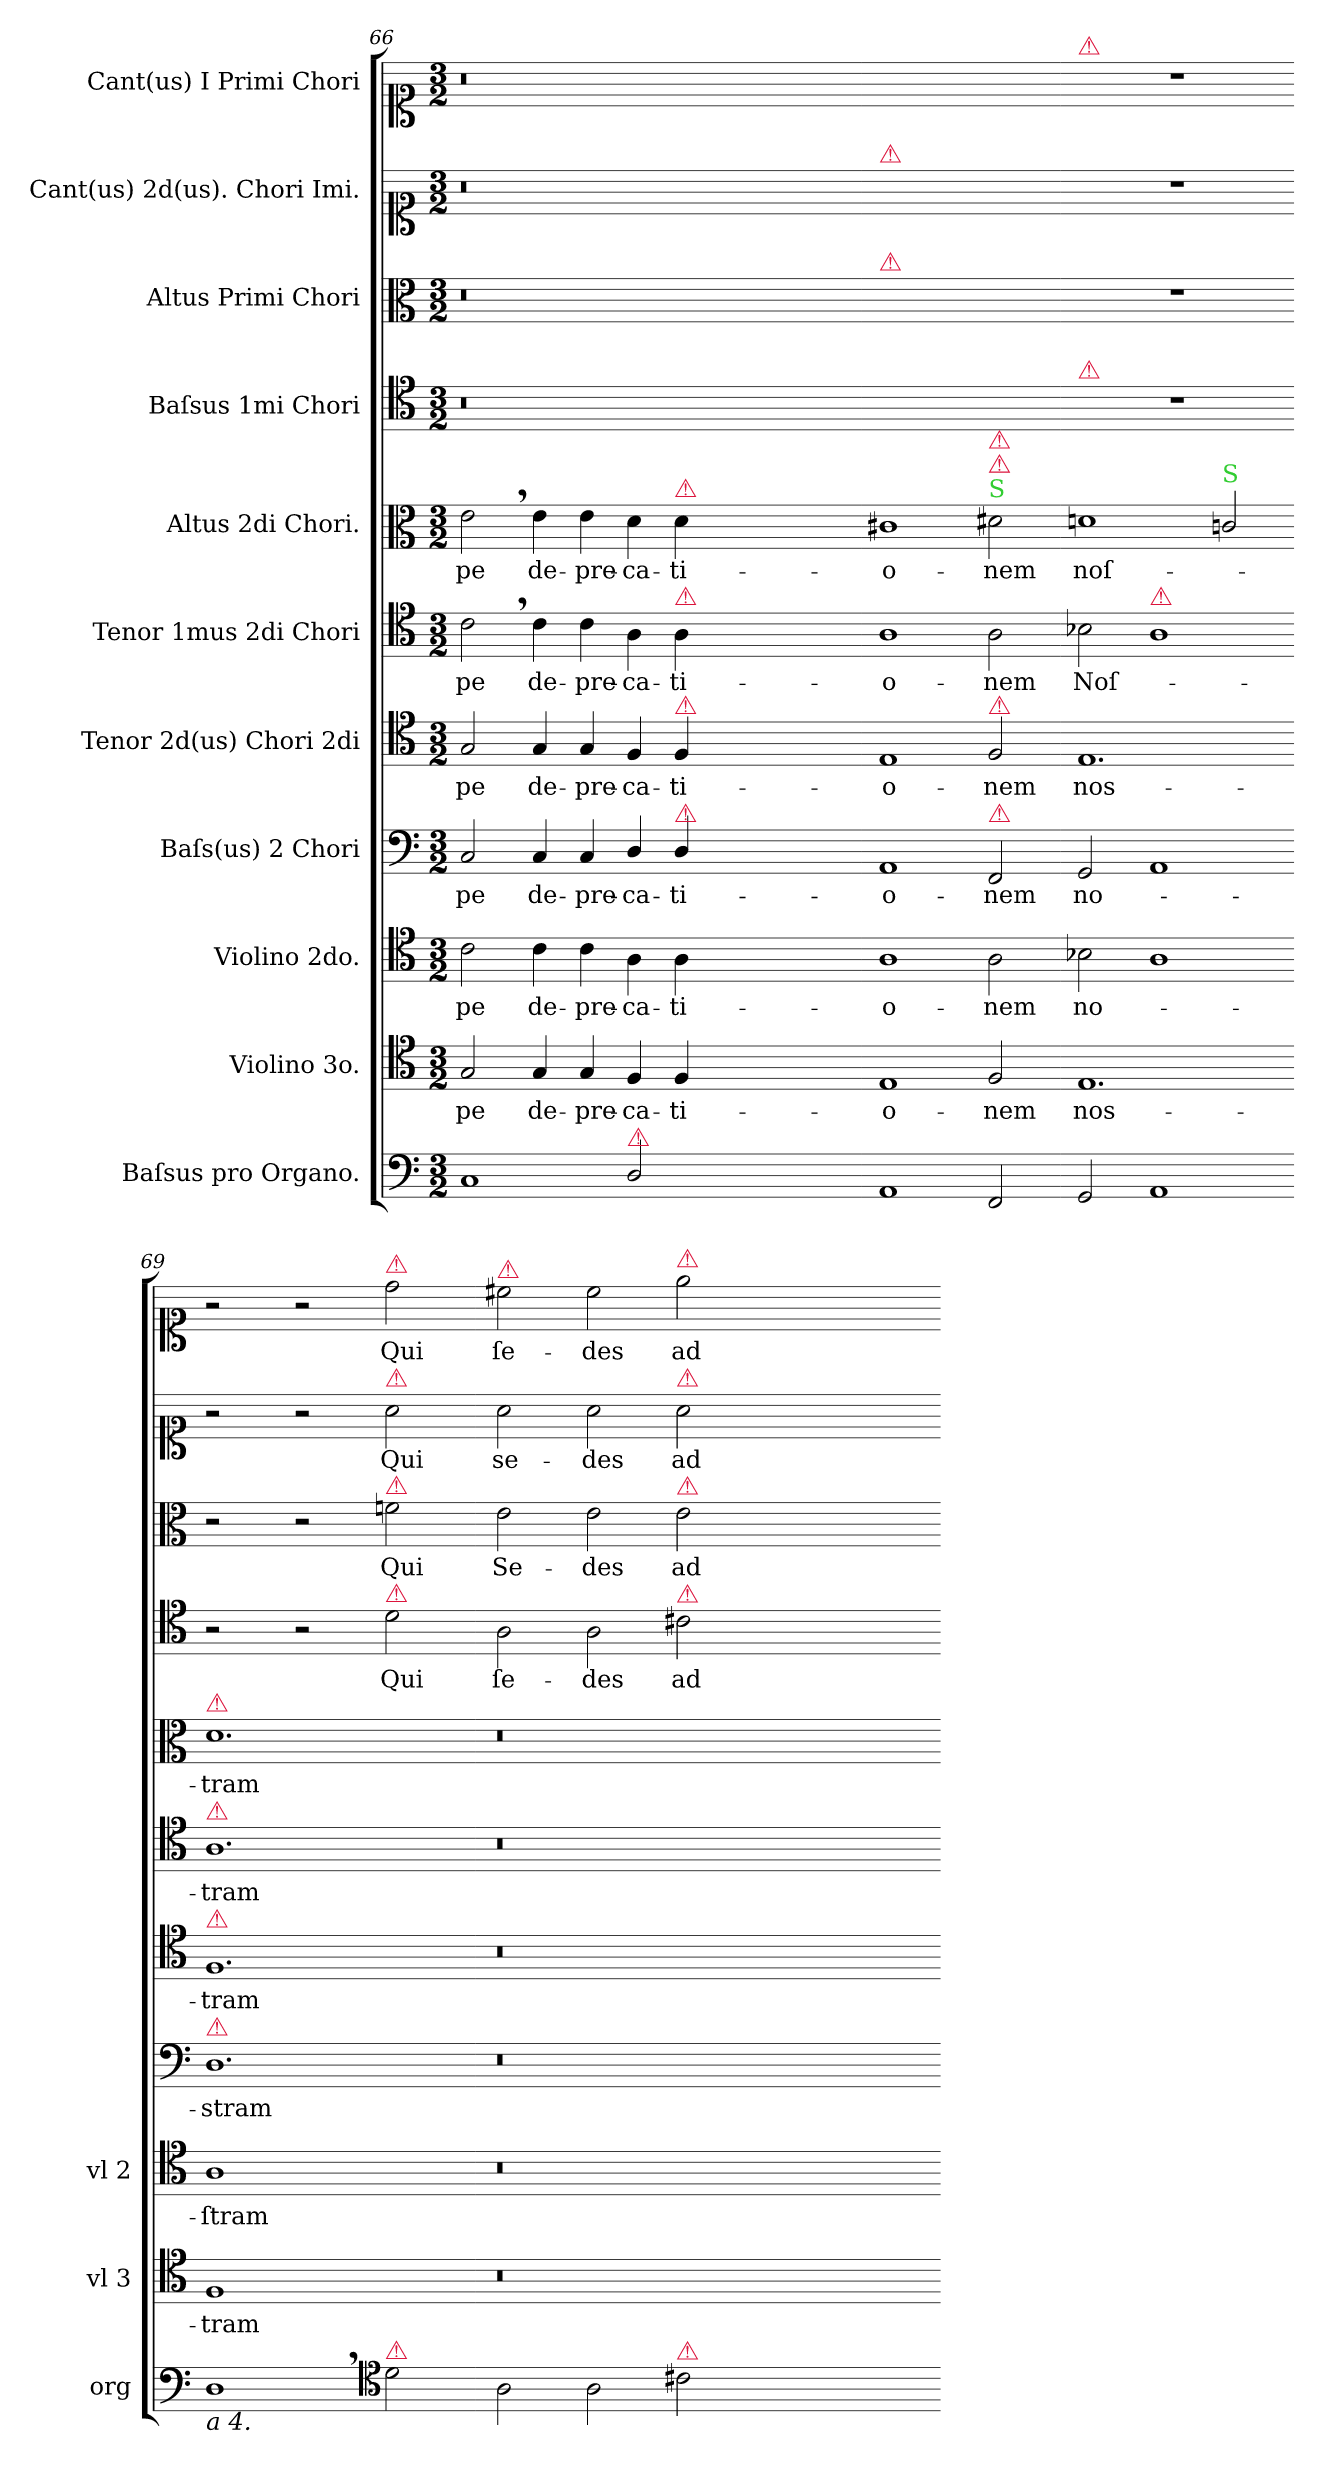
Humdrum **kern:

**kern	**kern	**text	**kern	**text	**kern	**text	**kern	**text	**kern	**text	**kern	**text	**kern	**text	**kern	**text	**kern	**text	**kern	**text
*part11	*part10	*part10	*part9	*part9	*part8	*part8	*part7	*part7	*part6	*part6	*part5	*part5	*part4	*part4	*part3	*part3	*part2	*part2	*part1	*part1
*staff11	*staff10	*staff10	*staff9	*staff9	*staff8	*staff8	*staff7	*staff7	*staff6	*staff6	*staff5	*staff5	*staff4	*staff4	*staff3	*staff3	*staff2	*staff2	*staff1	*staff1
*I"Baſsus pro Organo.	*I"Violino 3o.	*	*I"Violino 2do.	*	*I"Baſs(us) 2 Chori	*	*I"Tenor 2d(us) Chori 2di	*	*I"Tenor 1mus 2di Chori	*	*I"Altus 2di Chori.	*	*I"Baſsus 1mi Chori	*	*I"Altus Primi Chori	*	*I"Cant(us) 2d(us). Chori Imi.	*	*I"Cant(us) I Primi Chori	*
*I'org	*I'vl 3	*	*I'vl 2	*	*	*	*	*	*	*	*	*	*	*	*	*	*	*	*	*
*clefF4	*clefC4	*	*clefC4	*	*clefF4	*	*clefC4	*	*clefC4	*	*clefC3	*	*clefC4	*	*clefC3	*	*clefC1	*	*clefC1	*
*k[]	*k[]	*	*k[]	*	*k[]	*	*k[]	*	*k[]	*	*k[]	*	*k[]	*	*k[]	*	*k[]	*	*k[]	*
*D:dor	*D:dor	*	*D:dor	*	*D:dor	*	*D:dor	*	*D:dor	*	*D:dor	*	*D:dor	*	*D:dor	*	*D:dor	*	*D:dor	*
*M3/2	*M3/2	*	*M3/2	*	*M3/2	*	*M3/2	*	*M3/2	*	*M3/2	*	*M3/2	*	*M3/2	*	*M3/2	*	*M3/2	*
=66	=66	=66	=66	=66	=66	=66	=66	=66	=66	=66	=66	=66	=66	=66	=66	=66	=66	=66	=66	=66
1C	2G/	-pe	2c\	-pe	2C/	-pe	2G/	-pe	2c,\	-pe	2e,\	-pe	0.r	.	0.r	.	0.r	.	0.r	.
.	4G/	de-	4c\	de-	4C/	de-	4G/	de-	4c\	de-	4e\	de-	.	.	.	.	.	.	.	.
.	4G/	-pre-	4c\	-pre-	4C/	-pre-	4G/	-pre-	4c\	-pre-	4e\	-pre-	.	.	.	.	.	.	.	.
!LO:TX:a:color=crimson:t=⚠	!	!	!	!	!	!	!	!	!	!	!	!	!	!	!	!	!	!	!	!
2D/	4F/	-ca-	4A\	-ca-	4D/	-ca-	4F/	-ca-	4A\	-ca-	4d\	-ca-	.	.	.	.	.	.	.	.
!	!	!	!	!	!	!	!	!	!	!	!LO:TX:a:color=crimson:t=⚠	!	!	!	!	!	!	!	!	!
!	!	!	!	!	!	!	!	!	!LO:TX:a:color=crimson:t=⚠	!	!	!	!	!	!	!	!	!	!	!
!	!	!	!	!	!	!	!LO:TX:a:color=crimson:t=⚠	!	!	!	!	!	!	!	!	!	!	!	!	!
!	!	!	!	!	!LO:TX:a:color=crimson:t=⚠	!	!	!	!	!	!	!	!	!	!	!	!	!	!	!
.	4F/	-ti-	4A\	-ti-	4D/	-ti-	4F/	-ti-	4A\	-ti-	4d\	-ti-	.	.	.	.	.	.	.	.
1.ryy	1.ryy	.	1.ryy	.	1.ryy	.	1.ryy	.	1.ryy	.	1.ryy	.	.	.	.	.	.	.	.	.
=67-	=67-	=67-	=67-	=67-	=67-	=67-	=67-	=67-	=67-	=67-	=67-	=67-	=67-	=67-	=67-	=67-	=67-	=67-	=67-	=67-
!	!	!	!	!	!	!	!	!	!	!	!	!	!	!	!	!	!LO:TX:a:color=crimson:t=⚠	!	!	!
!	!	!	!	!	!	!	!	!	!	!	!	!	!	!	!LO:TX:a:color=crimson:t=⚠	!	!	!	!	!
1AA	1E	-o-	1A	-o-	1AA	-o-	1E	-o-	1A	-o-	1c#X	-o-	1.ryy	.	1.ryy	.	1.ryy	.	1.ryy	.
!	!	!	!	!	!	!	!	!	!	!	!LO:TX:a:color=limegreen:t=S	!	!	!	!	!	!	!	!	!
!	!	!	!	!	!	!	!	!	!	!	!LO:TX:a:color=crimson:t=⚠	!	!	!	!	!	!	!	!	!
!	!	!	!	!	!	!	!	!	!	!	!LO:TX:a:color=crimson:t=⚠	!	!	!	!	!	!	!	!	!
!	!	!	!	!	!	!	!LO:TX:a:color=crimson:t=⚠	!	!	!	!	!	!	!	!	!	!	!	!	!
!	!	!	!	!	!LO:TX:a:color=crimson:t=⚠	!	!	!	!	!	!	!	!	!	!	!	!	!	!	!
2FF/	2F/	-nem	2A\	-nem	2FF/	-nem	2F/	-nem	2A\	-nem	2d#X\	-nem	.	.	.	.	.	.	.	.
=68-	=68-	=68-	=68-	=68-	=68-	=68-	=68-	=68-	=68-	=68-	=68-	=68-	=68-	=68-	=68-	=68-	=68-	=68-	=68-	=68-
!	!	!	!	!	!	!	!	!	!	!	!	!	!	!	!	!	!	!	!LO:TX:a:color=crimson:t=⚠	!
!	!	!	!	!	!	!	!	!	!	!	!	!	!LO:TX:a:color=crimson:t=⚠	!	!	!	!	!	!	!
2GG/	1.E	nos-	2B-X\	no-	2GG/	no-	1.E	nos-	2B-X\	Noſ-	1dn	noſ-	1.r	.	1.r	.	1.r	.	1.r	.
!	!	!	!	!	!	!	!	!	!LO:TX:a:color=crimson:t=⚠	!	!	!	!	!	!	!	!	!	!	!
1AA	.	.	1A	.	1AA	.	.	.	1A	.	.	.	.	.	.	.	.	.	.	.
!	!	!	!	!	!	!	!	!	!	!	!LO:TX:a:color=limegreen:t=S	!	!	!	!	!	!	!	!	!
.	.	.	.	.	.	.	.	.	.	.	2cn/	.	.	.	.	.	.	.	.	.
=69-	=69-	=69-	=69-	=69-	=69-	=69-	=69-	=69-	=69-	=69-	=69-	=69-	=69-	=69-	=69-	=69-	=69-	=69-	=69-	=69-
!	!	!	!	!	!	!	!	!	!	!	!LO:TX:a:color=crimson:t=⚠	!	!	!	!	!	!	!	!	!
!	!	!	!	!	!	!	!	!	!LO:TX:a:color=crimson:t=⚠	!	!	!	!	!	!	!	!	!	!	!
!	!	!	!	!	!	!	!LO:TX:a:color=crimson:t=⚠	!	!	!	!	!	!	!	!	!	!	!	!	!
!	!	!	!	!	!LO:TX:a:color=crimson:t=⚠	!	!	!	!	!	!	!	!	!	!	!	!	!	!	!
!LO:TX:b:i:t=a 4.	!	!	!	!	!	!	!	!	!	!	!	!	!	!	!	!	!	!	!	!
!	!LO:N:vis=1	!	!LO:N:vis=1	!	!	!	!	!	!	!	!	!	!	!	!	!	!	!	!	!
1D,<	1.F	-tram	1.A	-ſtram	1.D	-stram	1.F	-tram	1.A	-tram	1.d	-tram	2r	.	2r	.	2r	.	2r	.
.	.	.	.	.	.	.	.	.	.	.	.	.	2r	.	2r	.	2r	.	2r	.
*clefC4	*	*	*	*	*	*	*	*	*	*	*	*	*	*	*	*	*	*	*	*
!	!	!	!	!	!	!	!	!	!	!	!	!	!	!	!	!	!	!	!LO:TX:a:color=crimson:t=⚠	!
!	!	!	!	!	!	!	!	!	!	!	!	!	!	!	!	!	!LO:TX:a:color=crimson:t=⚠	!	!	!
!	!	!	!	!	!	!	!	!	!	!	!	!	!	!	!LO:TX:a:color=crimson:t=⚠	!	!	!	!	!
!	!	!	!	!	!	!	!	!	!	!	!	!	!LO:TX:a:color=crimson:t=⚠	!	!	!	!	!	!	!
!LO:TX:a:color=crimson:t=⚠	!	!	!	!	!	!	!	!	!	!	!	!	!	!	!	!	!	!	!	!
2d\	.	.	.	.	.	.	.	.	.	.	.	.	2d\	Qui	2fn\	Qui	2a\	Qui	2dd\	Qui
=70-	=70-	=70-	=70-	=70-	=70-	=70-	=70-	=70-	=70-	=70-	=70-	=70-	=70-	=70-	=70-	=70-	=70-	=70-	=70-	=70-
!	!	!	!	!	!	!	!	!	!	!	!	!	!	!	!	!	!	!	!LO:TX:a:color=crimson:t=⚠	!
2A\	0.r	.	0.r	.	0.r	.	0.r	.	0.r	.	0.r	.	2A\	ſe-	2e\	Se-	2a\	se-	2cc#X\	ſe-
2A\	.	.	.	.	.	.	.	.	.	.	.	.	2A\	-des	2e\	-des	2a\	-des	2cc#\	-des
!	!	!	!	!	!	!	!	!	!	!	!	!	!	!	!	!	!	!	!LO:TX:a:color=crimson:t=⚠	!
!	!	!	!	!	!	!	!	!	!	!	!	!	!	!	!	!	!LO:TX:a:color=crimson:t=⚠	!	!	!
!	!	!	!	!	!	!	!	!	!	!	!	!	!	!	!LO:TX:a:color=crimson:t=⚠	!	!	!	!	!
!	!	!	!	!	!	!	!	!	!	!	!	!	!LO:TX:a:color=crimson:t=⚠	!	!	!	!	!	!	!
!LO:TX:a:color=crimson:t=⚠	!	!	!	!	!	!	!	!	!	!	!	!	!	!	!	!	!	!	!	!
2c#X\	.	.	.	.	.	.	.	.	.	.	.	.	2c#X\	ad	2e\	ad	2a\	ad	2ee\	ad
1.ryy	.	.	.	.	.	.	.	.	.	.	.	.	1.ryy	.	1.ryy	.	1.ryy	.	1.ryy	.
=-	=-	=-	=-	=-	=-	=-	=-	=-	=-	=-	=-	=-	=-	=-	=-	=-	=-	=-	=-	=-
*-	*-	*-	*-	*-	*-	*-	*-	*-	*-	*-	*-	*-	*-	*-	*-	*-	*-	*-	*-	*-
